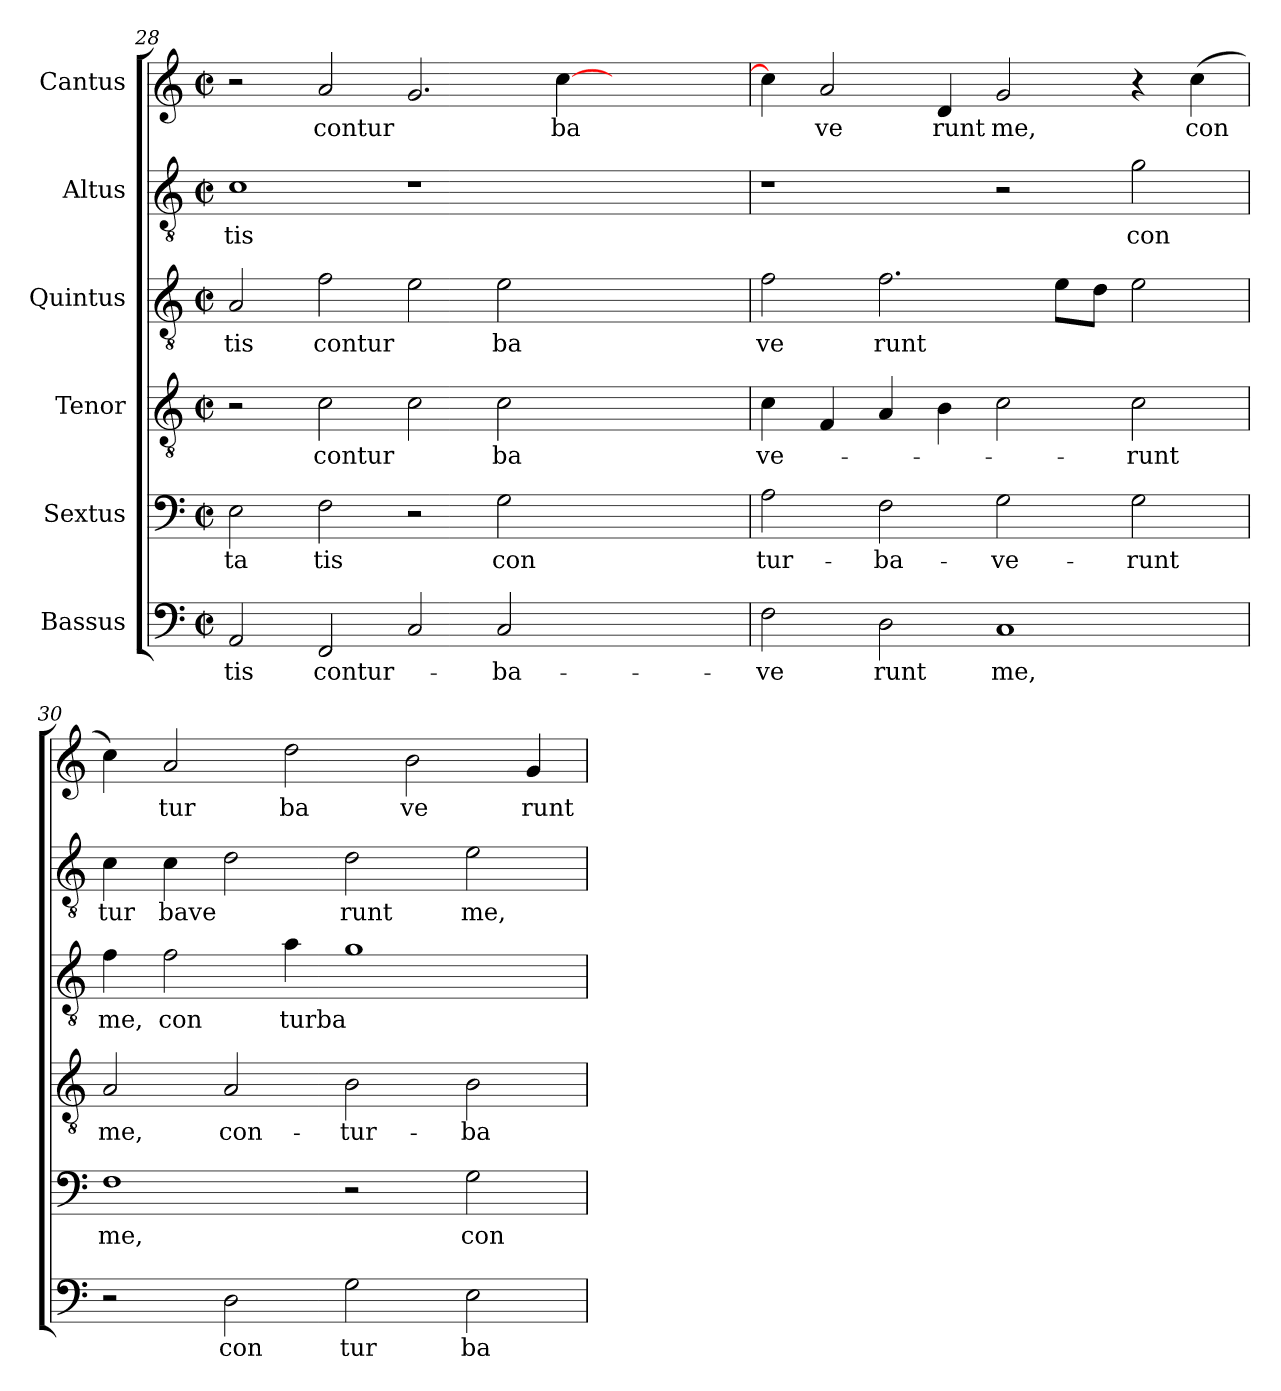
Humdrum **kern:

**kern	**text	**kern	**text	**kern	**text	**kern	**text	**kern	**text	**kern	**text
*part6	*part6	*part5	*part5	*part4	*part4	*part3	*part3	*part2	*part2	*part1	*part1
*staff6	*staff6	*staff5	*staff5	*staff4	*staff4	*staff3	*staff3	*staff2	*staff2	*staff1	*staff1
*I"Bassus	*	*I"Sextus	*	*I"Tenor	*	*I"Quintus	*	*I"Altus	*	*I"Cantus	*
*clefF4	*	*clefF4	*	*clefGv2	*	*clefGv2	*	*clefGv2	*	*clefG2	*
*M2/2	*	*M2/2	*	*M2/2	*	*M2/2	*	*M2/2	*	*M2/2	*
*met(c|)	*	*met(c|)	*	*met(c|)	*	*met(c|)	*	*met(c|)	*	*met(c|)	*
=28	=28	=28	=28	=28	=28	=28	=28	=28	=28	=28	=28
!	!LO:LY:b:cj	!	!LO:LY:b:cj	!	!	!	!LO:LY:b:cj	!	!LO:LY:b:cj	!	!
2AA/	-tis	2E\	ta	2r	.	2A/	tis	1c	tis	2r	.
!	!LO:LY:b:cj	!	!LO:LY:b:cj	!	!LO:LY:b:cj	!	!LO:LY:b:cj	!	!	!	!LO:LY:b:cj
2FF/	contur-	2F\	tis	2c\	contur	2f\	contur	.	.	2a/	contur
!	!	!	!	!	!	!	!	!LO:N:vis=1	!	!	!
2C/	.	2r	.	2c\	.	2e\	.	0r	.	2.g/	.
!	!LO:LY:b:cj	!	!LO:LY:b:cj	!	!LO:LY:b:cj	!	!LO:LY:b:cj	!	!	!	!
2C/	-ba-	2G\	con	2c\	ba	2e\	ba	.	.	.	.
!	!	!	!	!	!	!	!	!	!	!	!LO:LY:b:cj
.	.	.	.	.	.	.	.	.	.	[<4cc\	ba
1ryy	.	1ryy	.	1ryy	.	1ryy	.	.	.	1ryy	.
!!LO:LB:g=z
=29	=29	=29	=29	=29	=29	=29	=29	=29	=29	=29	=29
!	!LO:LY:b:cj	!	!LO:LY:b:cj	!	!LO:LY:b:cj	!	!LO:LY:b:cj	!	!	!	!
2F\	-ve	2A\	tur-	4c\	ve-	2f\	ve	1r	.	4cc\]	.
!	!	!	!	!	!	!	!	!	!	!	!LO:LY:b:cj
.	.	.	.	4F/	.	.	.	.	.	2a/	ve
!	!LO:LY:b:cj	!	!LO:LY:b:cj	!	!	!	!LO:LY:b	!	!	!	!
2D\	runt	2F\	-ba-	4A/	.	2.f\	runt	.	.	.	.
!	!	!	!	!	!	!	!	!	!	!	!LO:LY:b:cj
.	.	.	.	4B\	.	.	.	.	.	4d/	runt
!	!LO:LY:b:cj	!	!LO:LY:b:cj	!	!	!	!	!	!	!	!LO:LY:b:cj
1C	me,	2G\	-ve-	2c\	.	.	.	2r	.	2g/	me,
.	.	.	.	.	.	8e\L	.	.	.	.	.
.	.	.	.	.	.	8d\J	.	.	.	.	.
!	!	!	!LO:LY:b:cj	!	!LO:LY:b:cj	!	!	!	!LO:LY:b:cj	!	!
.	.	2G\	-runt	2c\	-runt	2e\	.	2g\	con	4r	.
!	!	!	!	!	!	!	!	!	!	!	!LO:LY:b
.	.	.	.	.	.	.	.	.	.	(>4cc\	con
=30	=30	=30	=30	=30	=30	=30	=30	=30	=30	=30	=30
!	!	!	!LO:LY:b:cj	!	!LO:LY:b:cj	!	!LO:LY:b:cj	!	!LO:LY:b:cj	!	!
2r	.	1F	me,	2A/	me,	4f\	me,	4c\	tur	4cc\)	.
!	!	!	!	!	!	!	!LO:LY:b:cj	!	!LO:LY:b:cj	!	!LO:LY:b:cj
.	.	.	.	.	.	2f\	con	4c\	bave	2a/	tur
!	!LO:LY:b:cj	!	!	!	!LO:LY:b:cj	!	!	!	!	!	!
2D\	con	.	.	2A/	con-	.	.	2d\	.	.	.
!	!	!	!	!	!	!	!LO:LY:b:cj	!	!	!	!LO:LY:b:cj
.	.	.	.	.	.	4a\	turba	.	.	2dd\	ba
!	!LO:LY:b:cj	!	!	!	!LO:LY:b:cj	!	!	!	!LO:LY:b:cj	!	!
2G\	tur	2r	.	2B\	-tur-	1g	.	2d\	runt	.	.
!	!	!	!	!	!	!	!	!	!	!	!LO:LY:b:cj
.	.	.	.	.	.	.	.	.	.	2b\	ve
!	!LO:LY:b:cj	!	!LO:LY:b:cj	!	!LO:LY:b:cj	!	!	!	!LO:LY:b:cj	!	!
2E\	ba	2G\	con-	2B\	-ba-	.	.	2e\	me,	.	.
!	!	!	!	!	!	!	!	!	!	!	!LO:LY:b:cj
.	.	.	.	.	.	.	.	.	.	4g/	runt
=	=	=	=	=	=	=	=	=	=	=	=
*-	*-	*-	*-	*-	*-	*-	*-	*-	*-	*-	*-
